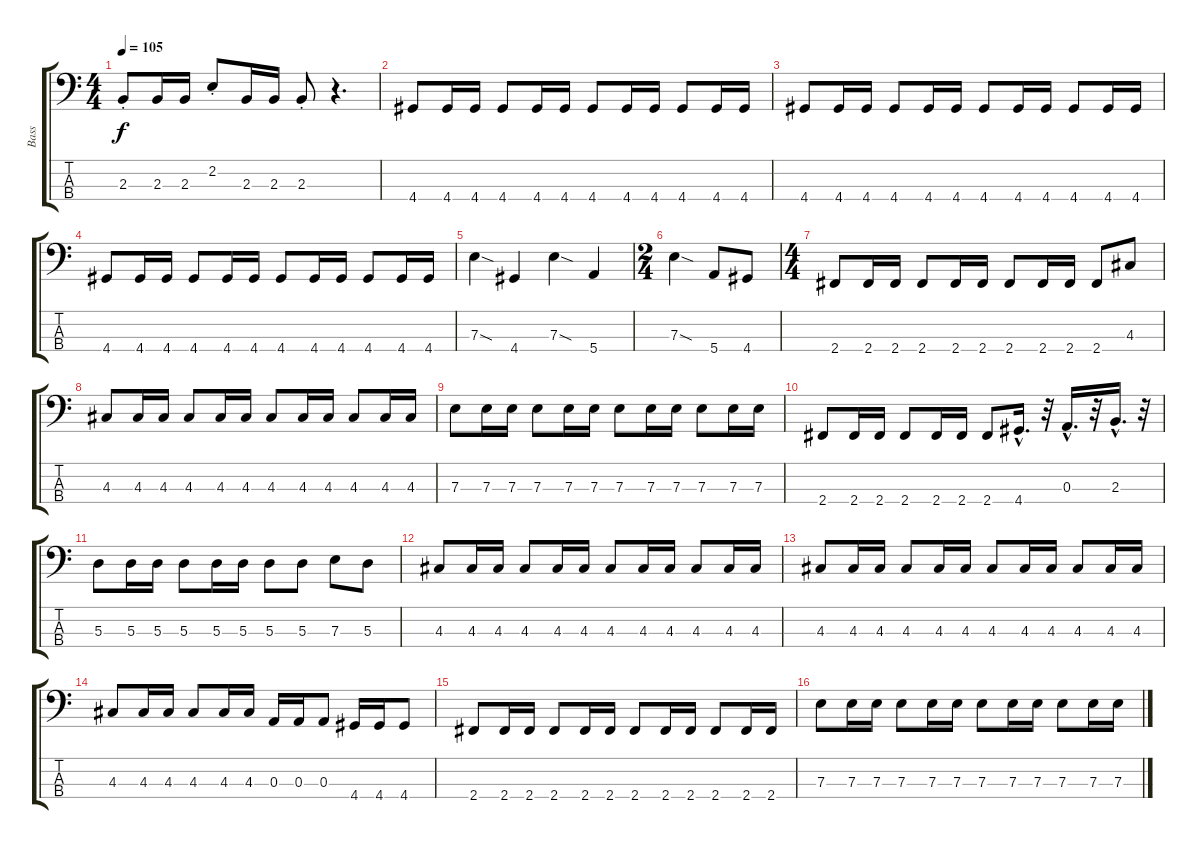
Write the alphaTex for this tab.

\track ("Bass" "Bass") {instrument electricbassfinger}
\staff {score tabs}
\tuning (G2 D2 A1 E1) {hide}
\ts (4 4)
\tempo 105
\clef f4
\ks c
2.3{st}.8{dy f} 2.3.16 2.3.16 2.2{st}.8 2.3.16 2.3.16 2.3{st}.8 r.4{d} |
4.4.8 4.4.16 4.4.16 4.4.8 4.4.16 4.4.16 4.4.8 4.4.16 4.4.16 4.4.8 4.4.16 4.4.16 |
4.4.8 4.4.16 4.4.16 4.4.8 4.4.16 4.4.16 4.4.8 4.4.16 4.4.16 4.4.8 4.4.16 4.4.16 |
4.4.8 4.4.16 4.4.16 4.4.8 4.4.16 4.4.16 4.4.8 4.4.16 4.4.16 4.4.8 4.4.16 4.4.16 |
7.3{sod}.4 4.4.4 7.3{sod}.4 5.4.4 |
\ts (2 4)
7.3{sod}.4 5.4.8 4.4.8 |
\ts (4 4)
2.4.8 2.4.16 2.4.16 2.4.8 2.4.16 2.4.16 2.4.8 2.4.16 2.4.16 2.4.8 4.3.8 |
4.3.8 4.3.16 4.3.16 4.3.8 4.3.16 4.3.16 4.3.8 4.3.16 4.3.16 4.3.8 4.3.16 4.3.16 |
7.3.8 7.3.16 7.3.16 7.3.8 7.3.16 7.3.16 7.3.8 7.3.16 7.3.16 7.3.8 7.3.16 7.3.16 |
2.4.8 2.4.16 2.4.16 2.4.8 2.4.16 2.4.16 2.4.8 4.4{hac}.16{d} r.32 0.3{hac}.16{d} r.32 2.3{hac}.16{d} r.32 |
5.3.8 5.3.16 5.3.16 5.3.8 5.3.16 5.3.16 5.3.8 5.3.8 7.3.8 5.3.8 |
4.3.8 4.3.16 4.3.16 4.3.8 4.3.16 4.3.16 4.3.8 4.3.16 4.3.16 4.3.8 4.3.16 4.3.16 |
4.3.8 4.3.16 4.3.16 4.3.8 4.3.16 4.3.16 4.3.8 4.3.16 4.3.16 4.3.8 4.3.16 4.3.16 |
4.3.8 4.3.16 4.3.16 4.3.8 4.3.16 4.3.16 0.3.16 0.3.16 0.3.8 4.4.16 4.4.16 4.4.8 |
2.4.8 2.4.16 2.4.16 2.4.8 2.4.16 2.4.16 2.4.8 2.4.16 2.4.16 2.4.8 2.4.16 2.4.16 |
7.3.8 7.3.16 7.3.16 7.3.8 7.3.16 7.3.16 7.3.8 7.3.16 7.3.16 7.3.8 7.3.16 7.3.16
